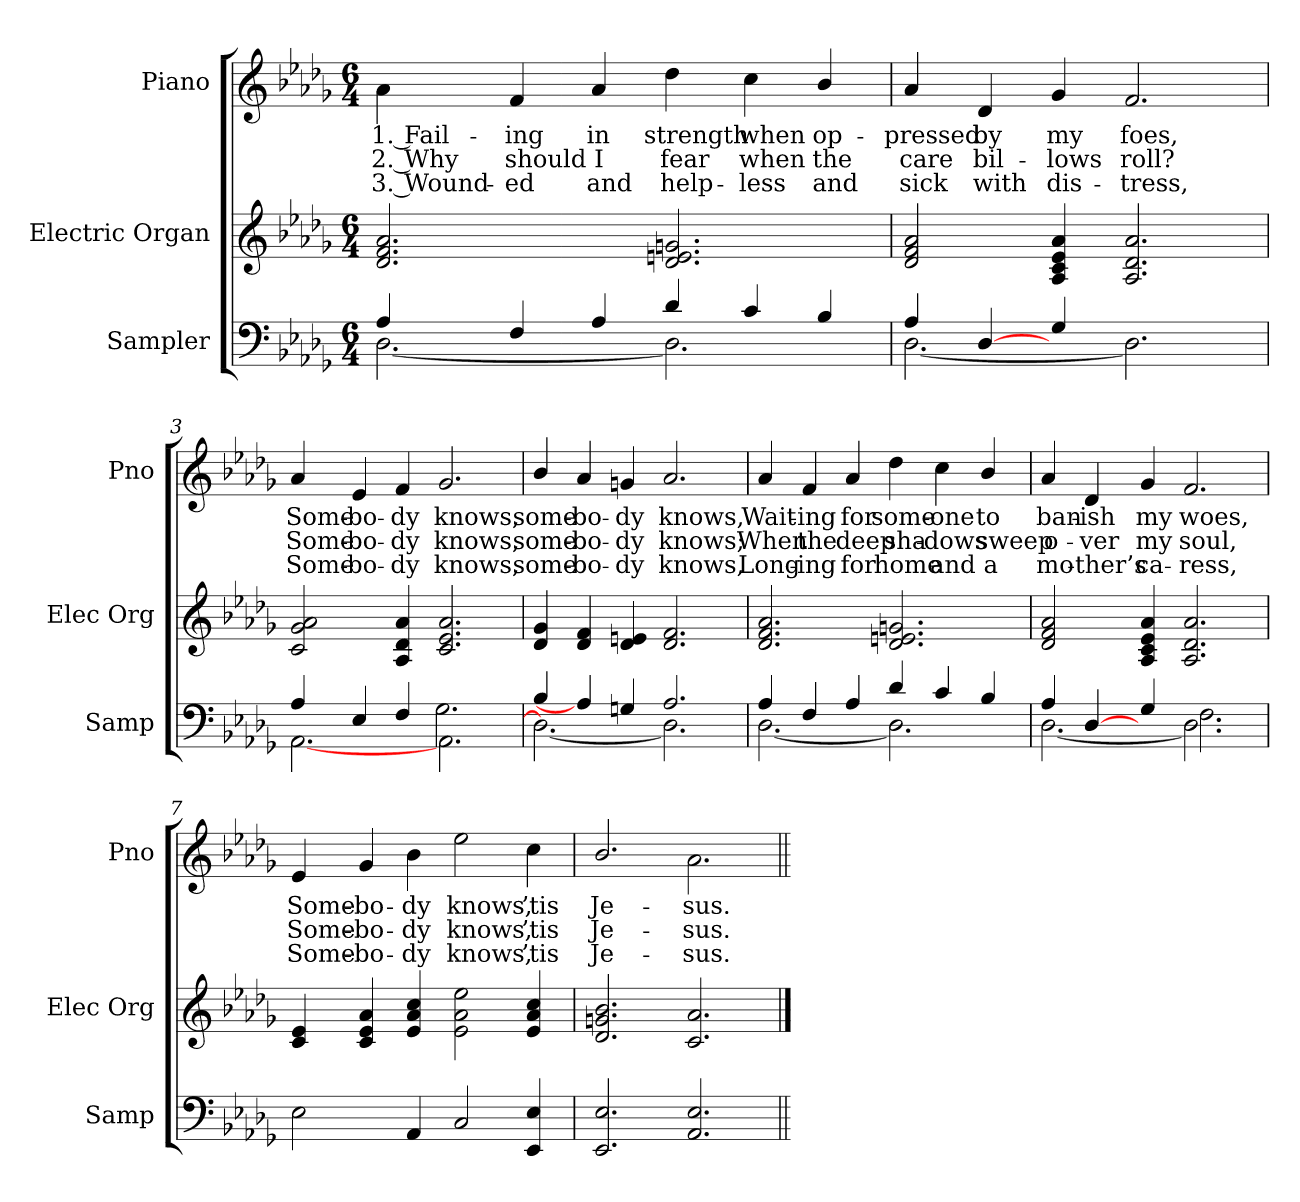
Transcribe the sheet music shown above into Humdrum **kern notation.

**kern	**kern	**kern	**text	**text	**text
*part3	*part2	*part1	*part1	*part1	*part1
*staff3	*staff2	*staff1	*staff1	*staff1	*staff1
*I"Sampler	*I"Electric Organ	*I"Piano	*	*	*
*I'Samp	*I'Elec Org	*I'Pno	*	*	*
*clefF4	*clefG2	*clefG2	*	*	*
*k[b-e-a-d-g-]	*k[b-e-a-d-g-]	*k[b-e-a-d-g-]	*	*	*
*D-:	*D-:	*D-:	*	*	*
*M6/4	*M6/4	*M6/4	*	*	*
=1	=1	=1	=1	=1	=1
*^	*	*	*	*	*
4A-/	[2.D-	2.d-/ 2.f/ 2.a-/	4a-\	1. Fail-	2. Why	3. Wound-
4F/	.	.	4f/	-ing	should	-ed
4A-/	.	.	4a-/	in	I	and
4d-/	2.D-]	2.d-/ 2.en/ 2.gn/	4dd-\	strength	fear	help-
4c/	.	.	4cc\	when	when	-less
4B-/	.	.	4b-/	op-	the	and
=2	=2	=2	=2	=2	=2	=2
4A-/	[2.D-	2d-/ 2f/ 2a-/	4a-/	-pressed	care	sick
[4D-/	.	.	4d-/	by	bil-	with
4G-/	.	4A-/ 4c/ 4e-/ 4a-/	4g-/	my	-lows	dis-
2.D-\]	2.ryy	2.A-/ 2.d-/ 2.a-/	2.f/	foes,	roll?	-tress,
=3	=3	=3	=3	=3	=3	=3
4A-/	[2.AA-	2c/ 2g-/ 2a-/	4a-/	Some-	Some-	Some-
4E-/	.	.	4e-/	-bo-	-bo-	-bo-
4F/	.	4A-/ 4d-/ 4a-/	4f/	-dy	-dy	-dy
2.AA-\	2.G-	2.c/ 2.e-/ 2.a-/	2.g-/	knows,	knows,	knows,
=4	=4	=4	=4	=4	=4	=4
4B-/	2.D-_	4d-/ 4g-/	4b-/	some-	some-	some-
4A-/]	.	4d-/ 4f/	4a-/	-bo-	-bo-	-bo-
4Gn/	.	4d-/ 4en/	4gn/	-dy	-dy	-dy
2.A-/	2.D-]	2.d-/ 2.f/	2.a-/	knows,	knows;	knows,
=5	=5	=5	=5	=5	=5	=5
4A-/	[2.D-	2.d-/ 2.f/ 2.a-/	4a-/	Wait-	When	Long-
4F/	.	.	4f/	-ing	the	-ing
4A-/	.	.	4a-/	for	deep	for
4d-/	2.D-]	2.d-/ 2.en/ 2.gn/	4dd-\	some-	sha-	home
4c/	.	.	4cc\	-one	-dows	and
4B-/	.	.	4b-/	to	sweep	a
=6	=6	=6	=6	=6	=6	=6
4A-/	[2.D-	2d-/ 2f/ 2a-/	4a-/	ban-	o-	mo-
[4D-/	.	.	4d-/	-ish	-ver	-ther’s
4G-/	.	4A-/ 4c/ 4e-/ 4a-/	4g-/	my	my	ca-
2.D-\]	2.F	2.A-/ 2.d-/ 2.a-/	2.f/	woes,	soul,	-ress,
*v	*v	*	*	*	*	*
=7	=7	=7	=7	=7	=7
2E-\	4c/ 4e-/	4e-/	Some-	Some-	Some-
.	4c/ 4e-/ 4a-/	4g-/	-bo-	-bo-	-bo-
4AA-/	4e-/ 4a-/ 4cc/	4b-\	-dy	-dy	-dy
2C/	2e-\ 2a-\ 2ee-\	2ee-\	knows,	knows,	knows,
4EE-/ 4E-/	4e-/ 4a-/ 4cc/	4cc\	’tis	’tis	’tis
=8	=8	=8	=8	=8	=8
2.EE-/ 2.E-/	2.d-/ 2.gn/ 2.b-/	2.b-/	Je-	Je-	Je-
2.AA-/ 2.E-/	2.c 2.a-	2.a-\	-sus.	-sus.	-sus.
=||	==	=||	=||	=||	=||
*-	*-	*-	*-	*-	*-
